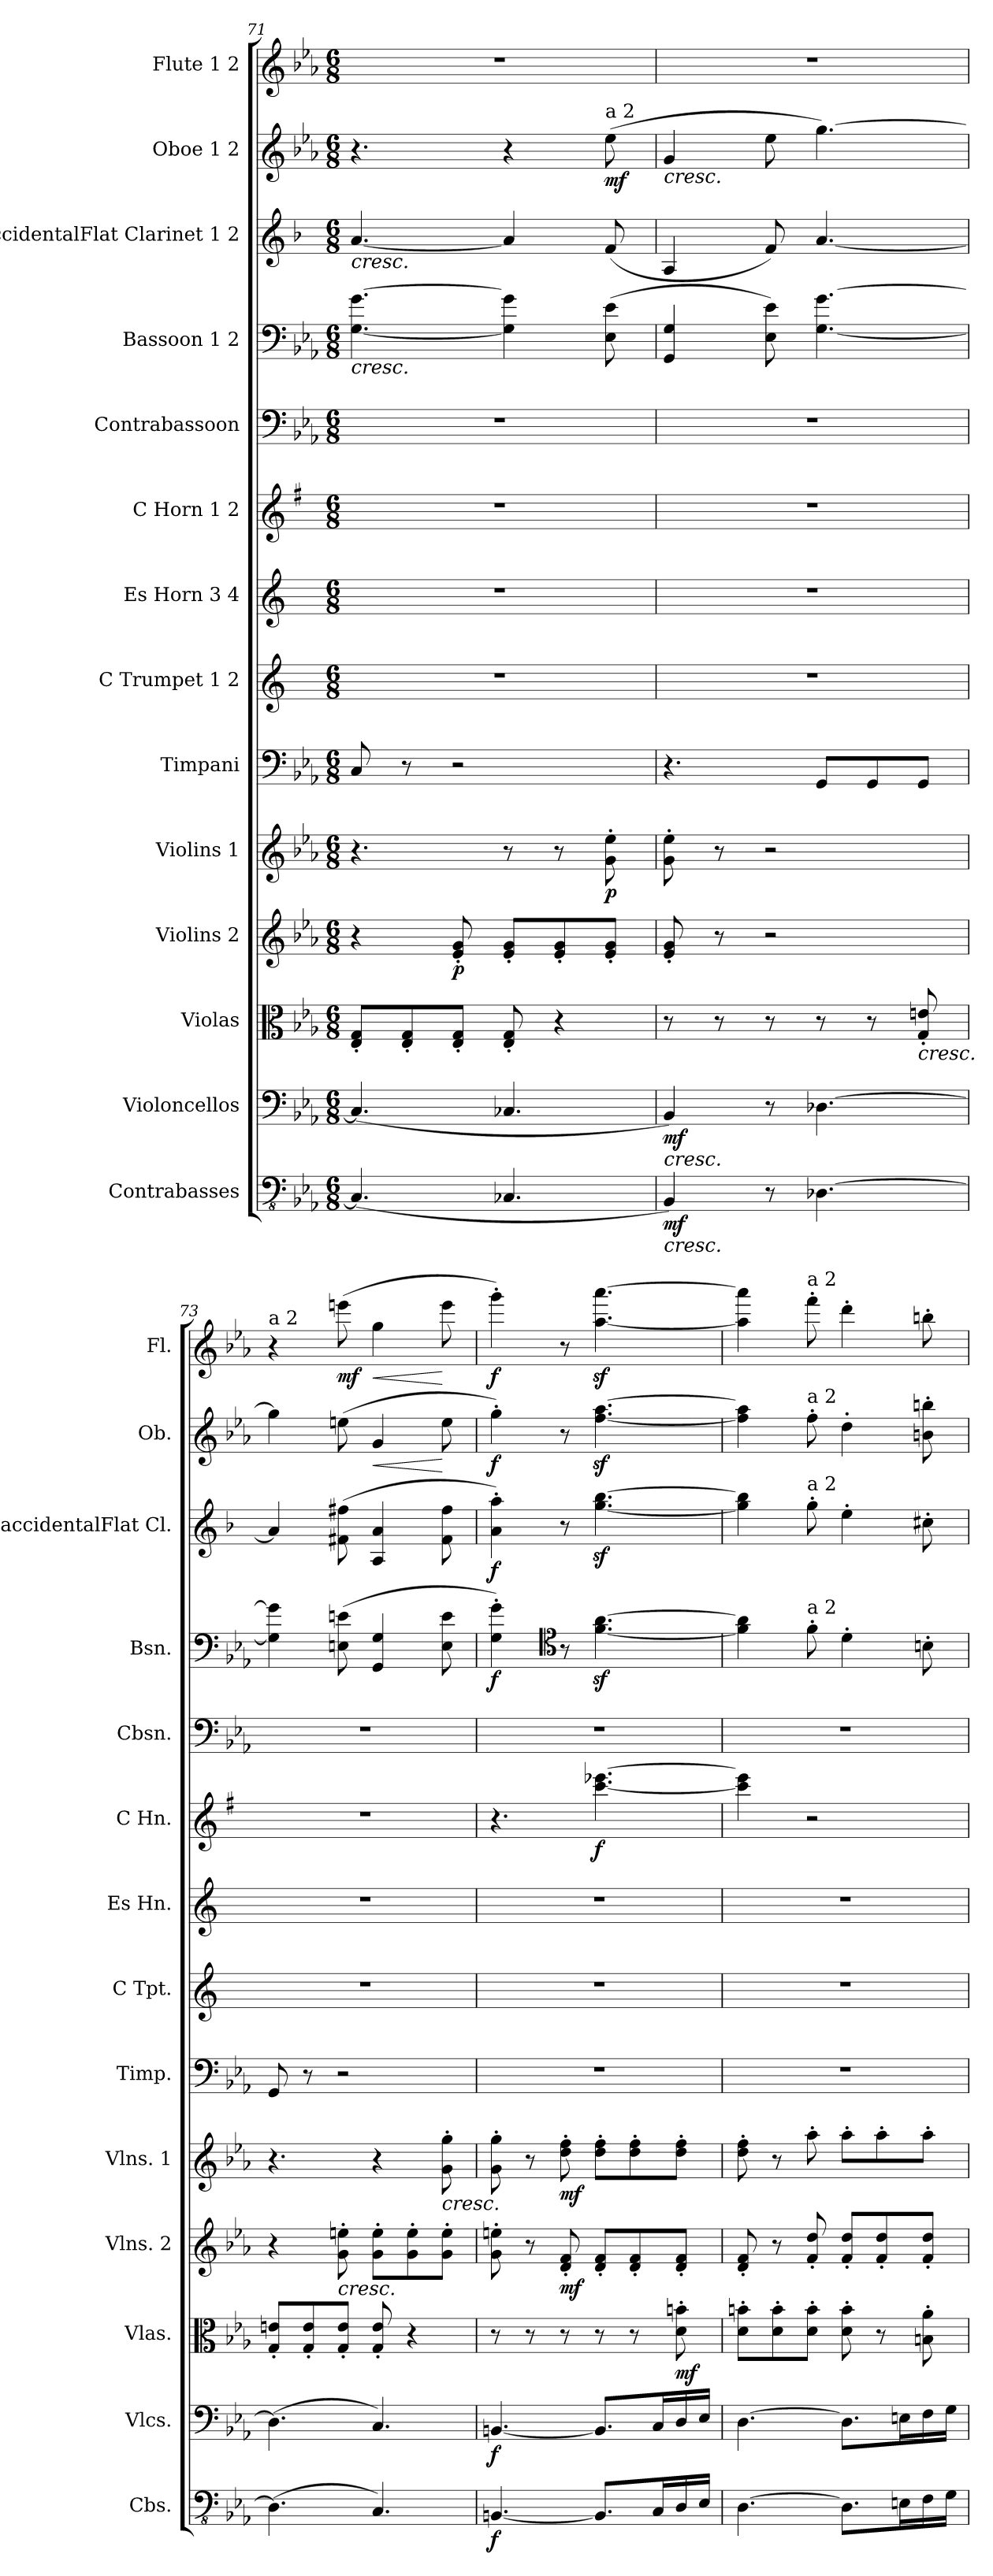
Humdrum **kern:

**kern	**dynam	**kern	**dynam	**kern	**dynam	**kern	**dynam	**kern	**dynam	**kern	**kern	**kern	**kern	**dynam	**kern	**kern	**dynam	**kern	**dynam	**kern	**dynam	**kern	**dynam
*part14	*part14	*part13	*part13	*part12	*part12	*part11	*part11	*part10	*part10	*part9	*part8	*part7	*part6	*part6	*part5	*part4	*part4	*part3	*part3	*part2	*part2	*part1	*part1
*staff14	*staff14	*staff13	*staff13	*staff12	*staff12	*staff11	*staff11	*staff10	*staff10	*staff9	*staff8	*staff7	*staff6	*staff6	*staff5	*staff4	*staff4	*staff3	*staff3	*staff2	*staff2	*staff1	*staff1
*I"Contrabasses	*	*I"Violoncellos	*	*I"Violas	*	*I"Violins 2	*	*I"Violins 1	*	*I"Timpani	*I"C Trumpet 1 2	*I"Es Horn 3 4	*I"C Horn 1 2	*	*I"Contrabassoon	*I"Bassoon 1 2	*	*I"BaccidentalFlat Clarinet 1 2	*	*I"Oboe 1 2	*	*I"Flute  1 2	*
*I'Cbs.	*	*I'Vlcs.	*	*I'Vlas.	*	*I'Vlns. 2	*	*I'Vlns. 1	*	*I'Timp.	*I'C Tpt.	*I'Es Hn.	*I'C Hn.	*	*I'Cbsn.	*I'Bsn.	*	*I'BaccidentalFlat Cl.	*	*I'Ob.	*	*I'Fl.	*
*clefFv4	*	*clefF4	*	*clefC3	*	*clefG2	*	*clefG2	*	*clefF4	*clefG2	*clefG2	*clefG2	*	*clefF4	*clefF4	*	*clefG2	*	*clefG2	*	*clefG2	*
*	*	*	*	*	*	*	*	*	*	*	*	*ITrd5c9	*ITrd4c7	*	*ITrd7c12	*	*	*ITrd1c2	*	*	*	*	*
*k[b-e-a-]	*	*k[b-e-a-]	*	*k[b-e-a-]	*	*k[b-e-a-]	*	*k[b-e-a-]	*	*k[b-e-a-]	*k[]	*k[b-e-a-]	*k[]	*	*k[b-e-a-]	*k[b-e-a-]	*	*k[b-e-a-]	*	*k[b-e-a-]	*	*k[b-e-a-]	*
*M6/8	*	*M6/8	*	*M6/8	*	*M6/8	*	*M6/8	*	*M6/8	*M6/8	*M6/8	*M6/8	*	*M6/8	*M6/8	*	*M6/8	*	*M6/8	*	*M6/8	*
=71	=71	=71	=71	=71	=71	=71	=71	=71	=71	=71	=71	=71	=71	=71	=71	=71	=71	=71	=71	=71	=71	=71	=71
!	!	!	!	!	!	!	!	!	!	!	!	!	!	!	!	!	!	!LO:TX:b:i:t=cresc.	!	!	!	!	!
!	!	!	!	!	!	!	!	!	!	!	!	!	!	!	!	!LO:TX:b:i:t=cresc.	!	!	!	!	!	!	!
(4.CC/]	.	(4.C/]	.	8E-/' 8G/'L	.	4r	.	4.r	.	8C/	2.r	2.r	2.r	.	2.r	[4.G\ [4.g\	.	[4.g/	.	4.r	.	2.r	.
.	.	.	.	8E-/' 8G/'	.	.	.	.	.	8r	.	.	.	.	.	.	.	.	.	.	.	.	.
!	!	!	!	!	!	!	!LO:DY:b	!	!	!	!	!	!	!	!	!	!	!	!	!	!	!	!
.	.	.	.	8E-/' 8G/'J	.	8e-/' 8g/'	p	.	.	2r	.	.	.	.	.	.	.	.	.	.	.	.	.
4.CC-X/	.	4.C-X/	.	8E-/' 8G/'	.	8e-/' 8g/'L	.	8r	.	.	.	.	.	.	.	4G\] 4g\]	.	4g/]	.	4r	.	.	.
.	.	.	.	4r	.	8e-/' 8g/'	.	8r	.	.	.	.	.	.	.	.	.	.	.	.	.	.	.
!	!	!	!	!	!	!	!	!	!	!	!	!	!	!	!	!	!	!	!	!LO:TX:a:t=a 2	!	!	!
!	!	!	!	!	!	!	!	!	!LO:DY:b	!	!	!	!	!	!	!	!	!	!	!	!LO:DY:b	!	!
.	.	.	.	.	.	8e-/' 8g/'J	.	8g\' 8ee-\'	p	.	.	.	.	.	.	(8E-\ 8e-\	.	(8e-/	.	(8ee-\	mf	.	.
!!LO:PB:g=z
=72	=72	=72	=72	=72	=72	=72	=72	=72	=72	=72	=72	=72	=72	=72	=72	=72	=72	=72	=72	=72	=72	=72	=72
!	!	!	!	!	!	!	!	!	!	!	!	!	!	!	!	!	!	!	!	!LO:TX:b:i:t=cresc.	!	!	!
!	!	!LO:TX:b:i:t=cresc.	!	!	!	!	!	!	!	!	!	!	!	!	!	!	!	!	!	!	!	!	!
!LO:TX:b:i:t=cresc.	!	!	!	!	!	!	!	!	!	!	!	!	!	!	!	!	!	!	!	!	!	!	!
!	!LO:DY:b	!	!LO:DY:b	!	!	!	!	!	!	!	!	!	!	!	!	!	!	!	!	!	!	!	!
4BBB-/)	mf	4BB-/)	mf	8r	.	8e-/' 8g/'	.	8g\' 8ee-\'	.	4.r	2.r	2.r	2.r	.	2.r	4GG/ 4G/	.	4G/	.	4g/	.	2.r	.
.	.	.	.	8r	.	8r	.	8r	.	.	.	.	.	.	.	.	.	.	.	.	.	.	.
8r	.	8r	.	8r	.	2r	.	2r	.	.	.	.	.	.	.	8E-\ 8e-\)	.	8e-/)	.	8ee-\	.	.	.
[4.DD-X\	.	[4.D-X\	.	8r	.	.	.	.	.	8GG/L	.	.	.	.	.	[4.G\ [4.g\	.	[4.g/	.	[4.gg\)	.	.	.
.	.	.	.	8r	.	.	.	.	.	8GG/	.	.	.	.	.	.	.	.	.	.	.	.	.
!	!	!	!	!LO:TX:b:i:t=cresc.	!	!	!	!	!	!	!	!	!	!	!	!	!	!	!	!	!	!	!
.	.	.	.	8G/' 8en/'	.	.	.	.	.	8GG/J	.	.	.	.	.	.	.	.	.	.	.	.	.
=73	=73	=73	=73	=73	=73	=73	=73	=73	=73	=73	=73	=73	=73	=73	=73	=73	=73	=73	=73	=73	=73	=73	=73
!	!	!	!	!	!	!	!	!	!	!	!	!	!	!	!	!	!	!	!	!	!	!LO:TX:a:t=a 2	!
(4.DD-\]	.	(4.D-\]	.	8G/' 8en/'L	.	4r	.	4.r	.	8GG/	2.r	2.r	2.r	.	2.r	4G\] 4g\]	.	4g/]	.	4gg\]	.	4r	.
.	.	.	.	8G/' 8e/'	.	.	.	.	.	8r	.	.	.	.	.	.	.	.	.	.	.	.	.
!	!	!	!	!	!	!LO:TX:b:i:t=cresc.	!	!	!	!	!	!	!	!	!	!	!	!	!	!	!	!	!
!	!	!	!	!	!	!	!	!	!	!	!	!	!	!	!	!	!	!	!	!	!	!	!LO:DY:b
.	.	.	.	8G/' 8e/'J	.	8g\' 8een\'	.	.	.	2r	.	.	.	.	.	(8En\ 8en\	.	(8en\ 8een\	.	(8een\	.	(8eeen\	mf
!	!	!	!	!	!	!	!	!	!	!	!	!	!	!	!	!	!	!	!	!	!LO:HP:b	!	!LO:HP:b
4.CC/)	.	4.C/)	.	8G/' 8e/'	.	8g\' 8ee\'L	.	4r	.	.	.	.	.	.	.	4GG/ 4G/	.	4G/ 4g/	.	4g/	<	4gg\	<
.	.	.	.	4r	.	8g\' 8ee\'	.	.	.	.	.	.	.	.	.	.	.	.	.	.	.	.	.
!	!	!	!	!	!	!	!	!LO:TX:b:i:t=cresc.	!	!	!	!	!	!	!	!	!	!	!	!	!	!	!
.	.	.	.	.	.	8g\' 8ee\'J	.	8g\' 8gg\'	.	.	.	.	.	.	.	8E\ 8e\	.	8e\ 8ee\	.	8ee\	[	8eee\	[
=74	=74	=74	=74	=74	=74	=74	=74	=74	=74	=74	=74	=74	=74	=74	=74	=74	=74	=74	=74	=74	=74	=74	=74
!	!LO:DY:b	!	!LO:DY:b	!	!	!	!	!	!	!	!	!	!	!	!	!	!LO:DY:b	!	!LO:DY:b	!	!LO:DY:b	!	!LO:DY:b
[4.BBBn/	f	[4.BBn/	f	8r	.	8g\' 8een\'	.	8g\' 8gg\'	.	2.r	2.r	2.r	4.r	.	2.r	4G\' 4g\')	f	4g\' 4gg\')	f	4gg'\)	f	4ggg'\)	f
.	.	.	.	8r	.	8r	.	8r	.	.	.	.	.	.	.	.	.	.	.	.	.	.	.
*	*	*	*	*	*	*	*	*	*	*	*	*	*	*	*	*clefC4	*	*	*	*	*	*	*
!	!	!	!	!	!	!	!LO:DY:b	!	!LO:DY:b	!	!	!	!	!	!	!	!	!	!	!	!	!	!
.	.	.	.	8r	.	8d/' 8f/'	mf	8dd\' 8ff\'	mf	.	.	.	.	.	.	8r	.	8r	.	8r	.	8r	.
!	!	!	!	!	!	!	!	!	!	!	!	!	!	!LO:DY:b	!	!	!	!	!	!	!	!	!
8.BBB/L]	.	8.BB/L]	.	8r	.	8d/' 8f/'L	.	8dd\' 8ff\'L	.	.	.	.	[4.ff\ [4.aa-X\	f	.	[4.f\z< [4.a-\z<	.	[4.ff\z< [4.aa-\z<	.	[4.ff\z< [4.aa-\z<	.	[4.aa-\z< [4.aaa-\z<	.
.	.	.	.	8r	.	8d/' 8f/'	.	8dd\' 8ff\'	.	.	.	.	.	.	.	.	.	.	.	.	.	.	.
16CC/L	.	16C/L	.	.	.	.	.	.	.	.	.	.	.	.	.	.	.	.	.	.	.	.	.
!	!	!	!	!	!LO:DY:b	!	!	!	!	!	!	!	!	!	!	!	!	!	!	!	!	!	!
16DD/	.	16D/	.	8d\' 8bn\'	mf	8d/' 8f/'J	.	8dd\' 8ff\'J	.	.	.	.	.	.	.	.	.	.	.	.	.	.	.
16EE-/JJ	.	16E-/JJ	.	.	.	.	.	.	.	.	.	.	.	.	.	.	.	.	.	.	.	.	.
=75	=75	=75	=75	=75	=75	=75	=75	=75	=75	=75	=75	=75	=75	=75	=75	=75	=75	=75	=75	=75	=75	=75	=75
[4.DD\	.	[4.D\	.	8d\' 8bn\'L	.	8d/' 8f/'	.	8dd\' 8ff\'	.	2.r	2.r	2.r	4ff\] 4aa-\]	.	2.r	4f\] 4a-\]	.	4ff\] 4aa-\]	.	4ff\] 4aa-\]	.	4aa-\] 4aaa-\]	.
.	.	.	.	8d\' 8b\'	.	8r	.	8r	.	.	.	.	.	.	.	.	.	.	.	.	.	.	.
!	!	!	!	!	!	!	!	!	!	!	!	!	!	!	!	!	!	!	!	!	!	!LO:TX:a:t=a 2	!
!	!	!	!	!	!	!	!	!	!	!	!	!	!	!	!	!	!	!	!	!LO:TX:a:t=a 2	!	!	!
!	!	!	!	!	!	!	!	!	!	!	!	!	!	!	!	!	!	!LO:TX:a:t=a 2	!	!	!	!	!
!	!	!	!	!	!	!	!	!	!	!	!	!	!	!	!	!LO:TX:a:t=a 2	!	!	!	!	!	!	!
.	.	.	.	8d\' 8b\'J	.	8f/' 8dd/'	.	8aa-'\	.	.	.	.	2r	.	.	8f'\	.	8ff'\	.	8ff'\	.	8fff'\	.
8.DD\L]	.	8.D\L]	.	8d\' 8b\'	.	8f/' 8dd/'L	.	8aa-'\L	.	.	.	.	.	.	.	4d'\	.	4dd'\	.	4dd'\	.	4ddd'\	.
.	.	.	.	8r	.	8f/' 8dd/'	.	8aa-'\	.	.	.	.	.	.	.	.	.	.	.	.	.	.	.
16EEn\L	.	16En\L	.	.	.	.	.	.	.	.	.	.	.	.	.	.	.	.	.	.	.	.	.
16FF\	.	16F\	.	8Bn\' 8a-\'	.	8f/' 8dd/'J	.	8aa-'\J	.	.	.	.	.	.	.	8Bn'\	.	8bn'\	.	8bn\' 8bbn\'	.	8bbn'\	.
16GG\JJ	.	16G\JJ	.	.	.	.	.	.	.	.	.	.	.	.	.	.	.	.	.	.	.	.	.
=	=	=	=	=	=	=	=	=	=	=	=	=	=	=	=	=	=	=	=	=	=	=	=
*-	*-	*-	*-	*-	*-	*-	*-	*-	*-	*-	*-	*-	*-	*-	*-	*-	*-	*-	*-	*-	*-	*-	*-
